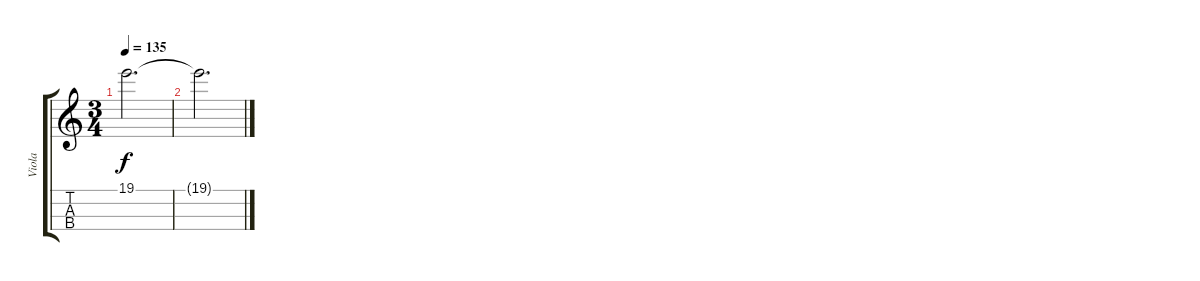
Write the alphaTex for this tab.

\track ("Viola" "Viola") {instrument stringensemble2}
\staff {score tabs}
\tuning (A4 D4 G3 C3) {hide}
\ts (3 4)
\tempo 135
\clef g2
\ks c
19.1{t}.2{d dy f} |
19.1{t}.2{d}
